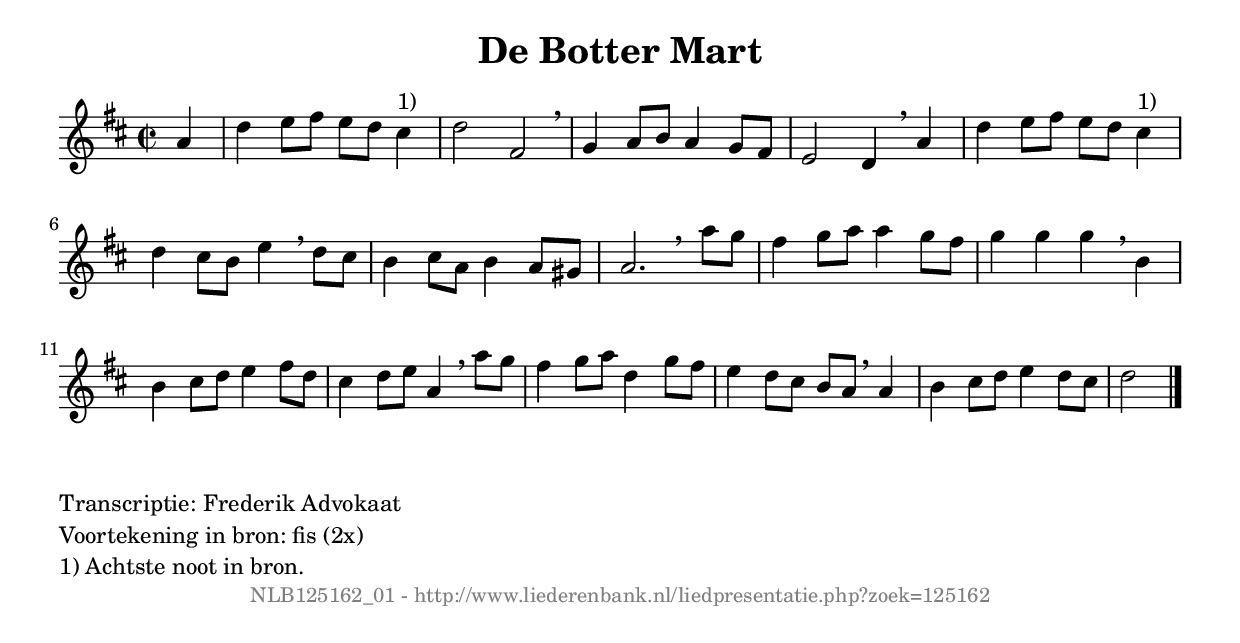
%
% produced by wce2krn 1.64 (7 June 2014)
%
\version"2.16"
#(append! paper-alist '(("long" . (cons (* 210 mm) (* 2000 mm)))))
#(set-default-paper-size "long")
sb = {\breathe}
mBreak = {\breathe }
bBreak = {\breathe }
x = {\once\override NoteHead #'style = #'cross }
gl=\glissando
itime={\override Staff.TimeSignature #'stencil = ##f }
ficta = {\once\set suggestAccidentals = ##t}
fine = {\once\override Score.RehearsalMark #'self-alignment-X = #1 \mark \markup {\italic{Fine}}}
dc = {\once\override Score.RehearsalMark #'self-alignment-X = #1 \mark \markup {\italic{D.C.}}}
dcf = {\once\override Score.RehearsalMark #'self-alignment-X = #1 \mark \markup {\italic{D.C. al Fine}}}
dcc = {\once\override Score.RehearsalMark #'self-alignment-X = #1 \mark \markup {\italic{D.C. al Coda}}}
ds = {\once\override Score.RehearsalMark #'self-alignment-X = #1 \mark \markup {\italic{D.S.}}}
dsf = {\once\override Score.RehearsalMark #'self-alignment-X = #1 \mark \markup {\italic{D.S. al Fine}}}
dsc = {\once\override Score.RehearsalMark #'self-alignment-X = #1 \mark \markup {\italic{D.S. al Coda}}}
pv = {\set Score.repeatCommands = #'((volta "1"))}
sv = {\set Score.repeatCommands = #'((volta "2"))}
tv = {\set Score.repeatCommands = #'((volta "3"))}
qv = {\set Score.repeatCommands = #'((volta "4"))}
xv = {\set Score.repeatCommands = #'((volta #f))}
\header{ tagline = ""
title = "De Botter Mart"
}
\score {{
\key d \major
\relative g'
{
\set melismaBusyProperties = #'()
\partial 32*8
\time 2/2
\tempo 4=120
\override Score.MetronomeMark #'transparent = ##t
\override Score.RehearsalMark #'break-visibility = #(vector #t #t #f)
a4 | d e8 fis e d cis4^"1)" d2 fis, \sb g4 a8 b a4 g8 fis e2 d4 \mBreak
a'4 | d e8 fis e d cis4^"1)" d4 cis8 b e4 \sb d8 cis b4 cis8 a b4 a8 gis a2. \bar ":|" \bBreak
a'8 g | fis4 g8 a a4 g8 fis g4 g g \sb b, b cis8 d e4 fis8 d cis4 d8 e a,4 \mBreak
a'8 g fis4 g8 a d,4 g8 fis e4 d8 cis b a \sb a4 b cis8 d e4 d8 cis d2 \bar "|."
 }}
 \midi { }
 \layout {
            indent = 0.0\cm
}
}
\markup { \wordwrap-string #" 
Transcriptie: Frederik Advokaat

Voortekening in bron: fis (2x)

1) Achtste noot in bron.
"}
\markup { \vspace #0 } \markup { \with-color #grey \fill-line { \center-column { \smaller "NLB125162_01 - http://www.liederenbank.nl/liedpresentatie.php?zoek=125162" } } }
